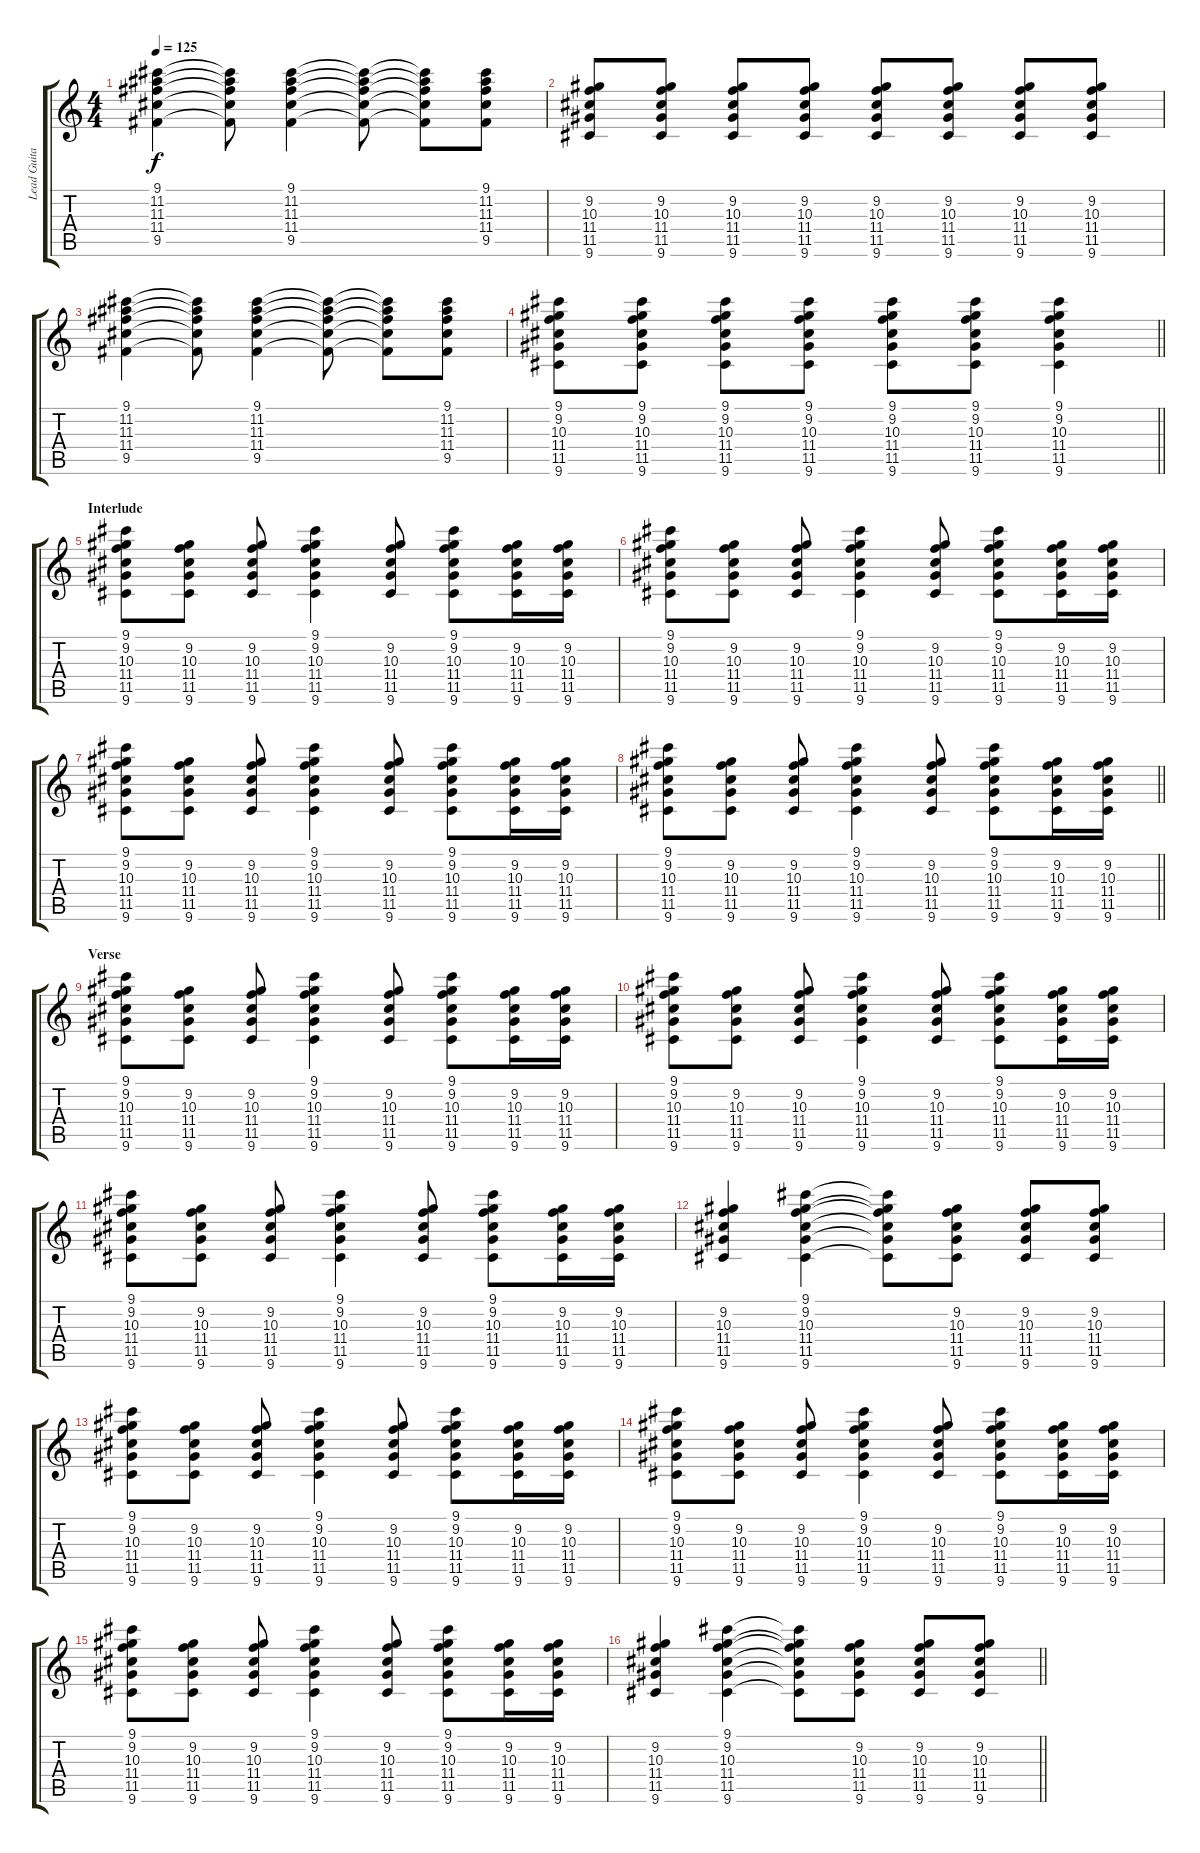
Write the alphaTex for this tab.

\track ("Lead Guitar" "Lead Guita") {instrument overdrivenguitar}
\staff {score tabs}
\tuning (E4 B3 G3 D3 A2 E2) {hide}
\ts (4 4)
\tempo 125
\clef g2
\ks c
(9.1 11.2 11.3 11.4 9.5).4{dy f} (9.1{t} 11.2{t} 11.3{t} 11.4{t} 9.5{t}).8 (9.1 11.2 11.3 11.4 9.5).4 (9.1{t} 11.2{t} 11.3{t} 11.4{t} 9.5{t}).8 (9.1{t} 11.2{t} 11.3{t} 11.4{t} 9.5{t}).8 (9.1 11.2 11.3 11.4 9.5).8 |
(9.2 10.3 11.4 11.5 9.6).8 (9.2 10.3 11.4 11.5 9.6).8 (9.2 10.3 11.4 11.5 9.6).8 (9.2 10.3 11.4 11.5 9.6).8 (9.2 10.3 11.4 11.5 9.6).8 (9.2 10.3 11.4 11.5 9.6).8 (9.2 10.3 11.4 11.5 9.6).8 (9.2 10.3 11.4 11.5 9.6).8 |
(9.1 11.2 11.3 11.4 9.5).4 (9.1{t} 11.2{t} 11.3{t} 11.4{t} 9.5{t}).8 (9.1 11.2 11.3 11.4 9.5).4 (9.1{t} 11.2{t} 11.3{t} 11.4{t} 9.5{t}).8 (9.1{t} 11.2{t} 11.3{t} 11.4{t} 9.5{t}).8 (9.1 11.2 11.3 11.4 9.5).8 |
\barLineRight lightlight
(9.1 9.2 10.3 11.4 11.5 9.6).8 (9.1 9.2 10.3 11.4 11.5 9.6).8 (9.1 9.2 10.3 11.4 11.5 9.6).8 (9.1 9.2 10.3 11.4 11.5 9.6).8 (9.1 9.2 10.3 11.4 11.5 9.6).8 (9.1 9.2 10.3 11.4 11.5 9.6).8 (9.1 9.2 10.3 11.4 11.5 9.6).4 |
\section ("" "Interlude")
(9.1 9.2 10.3 11.4 11.5 9.6).8 (9.2 10.3 11.4 11.5 9.6).8 (9.2 10.3 11.4 11.5 9.6).8 (9.1 9.2 10.3 11.4 11.5 9.6).4 (9.2 10.3 11.4 11.5 9.6).8 (9.1 9.2 10.3 11.4 11.5 9.6).8 (9.2 10.3 11.4 11.5 9.6).16 (9.2 10.3 11.4 11.5 9.6).16 |
(9.1 9.2 10.3 11.4 11.5 9.6).8 (9.2 10.3 11.4 11.5 9.6).8 (9.2 10.3 11.4 11.5 9.6).8 (9.1 9.2 10.3 11.4 11.5 9.6).4 (9.2 10.3 11.4 11.5 9.6).8 (9.1 9.2 10.3 11.4 11.5 9.6).8 (9.2 10.3 11.4 11.5 9.6).16 (9.2 10.3 11.4 11.5 9.6).16 |
(9.1 9.2 10.3 11.4 11.5 9.6).8 (9.2 10.3 11.4 11.5 9.6).8 (9.2 10.3 11.4 11.5 9.6).8 (9.1 9.2 10.3 11.4 11.5 9.6).4 (9.2 10.3 11.4 11.5 9.6).8 (9.1 9.2 10.3 11.4 11.5 9.6).8 (9.2 10.3 11.4 11.5 9.6).16 (9.2 10.3 11.4 11.5 9.6).16 |
\barLineRight lightlight
(9.1 9.2 10.3 11.4 11.5 9.6).8 (9.2 10.3 11.4 11.5 9.6).8 (9.2 10.3 11.4 11.5 9.6).8 (9.1 9.2 10.3 11.4 11.5 9.6).4 (9.2 10.3 11.4 11.5 9.6).8 (9.1 9.2 10.3 11.4 11.5 9.6).8 (9.2 10.3 11.4 11.5 9.6).16 (9.2 10.3 11.4 11.5 9.6).16 |
\section ("" "Verse")
(9.1 9.2 10.3 11.4 11.5 9.6).8 (9.2 10.3 11.4 11.5 9.6).8 (9.2 10.3 11.4 11.5 9.6).8 (9.1 9.2 10.3 11.4 11.5 9.6).4 (9.2 10.3 11.4 11.5 9.6).8 (9.1 9.2 10.3 11.4 11.5 9.6).8 (9.2 10.3 11.4 11.5 9.6).16 (9.2 10.3 11.4 11.5 9.6).16 |
(9.1 9.2 10.3 11.4 11.5 9.6).8 (9.2 10.3 11.4 11.5 9.6).8 (9.2 10.3 11.4 11.5 9.6).8 (9.1 9.2 10.3 11.4 11.5 9.6).4 (9.2 10.3 11.4 11.5 9.6).8 (9.1 9.2 10.3 11.4 11.5 9.6).8 (9.2 10.3 11.4 11.5 9.6).16 (9.2 10.3 11.4 11.5 9.6).16 |
(9.1 9.2 10.3 11.4 11.5 9.6).8 (9.2 10.3 11.4 11.5 9.6).8 (9.2 10.3 11.4 11.5 9.6).8 (9.1 9.2 10.3 11.4 11.5 9.6).4 (9.2 10.3 11.4 11.5 9.6).8 (9.1 9.2 10.3 11.4 11.5 9.6).8 (9.2 10.3 11.4 11.5 9.6).16 (9.2 10.3 11.4 11.5 9.6).16 |
(9.2 10.3 11.4 11.5 9.6).4 (9.1 9.2 10.3 11.4 11.5 9.6).4 (9.1{t} 9.2{t} 10.3{t} 11.4{t} 11.5{t} 9.6{t}).8 (9.2 10.3 11.4 11.5 9.6).8 (9.2 10.3 11.4 11.5 9.6).8 (9.2 10.3 11.4 11.5 9.6).8 |
(9.1 9.2 10.3 11.4 11.5 9.6).8 (9.2 10.3 11.4 11.5 9.6).8 (9.2 10.3 11.4 11.5 9.6).8 (9.1 9.2 10.3 11.4 11.5 9.6).4 (9.2 10.3 11.4 11.5 9.6).8 (9.1 9.2 10.3 11.4 11.5 9.6).8 (9.2 10.3 11.4 11.5 9.6).16 (9.2 10.3 11.4 11.5 9.6).16 |
(9.1 9.2 10.3 11.4 11.5 9.6).8 (9.2 10.3 11.4 11.5 9.6).8 (9.2 10.3 11.4 11.5 9.6).8 (9.1 9.2 10.3 11.4 11.5 9.6).4 (9.2 10.3 11.4 11.5 9.6).8 (9.1 9.2 10.3 11.4 11.5 9.6).8 (9.2 10.3 11.4 11.5 9.6).16 (9.2 10.3 11.4 11.5 9.6).16 |
(9.1 9.2 10.3 11.4 11.5 9.6).8 (9.2 10.3 11.4 11.5 9.6).8 (9.2 10.3 11.4 11.5 9.6).8 (9.1 9.2 10.3 11.4 11.5 9.6).4 (9.2 10.3 11.4 11.5 9.6).8 (9.1 9.2 10.3 11.4 11.5 9.6).8 (9.2 10.3 11.4 11.5 9.6).16 (9.2 10.3 11.4 11.5 9.6).16 |
\barLineRight lightlight
(9.2 10.3 11.4 11.5 9.6).4 (9.1 9.2 10.3 11.4 11.5 9.6).4 (9.1{t} 9.2{t} 10.3{t} 11.4{t} 11.5{t} 9.6{t}).8 (9.2 10.3 11.4 11.5 9.6).8 (9.2 10.3 11.4 11.5 9.6).8 (9.2 10.3 11.4 11.5 9.6).8
